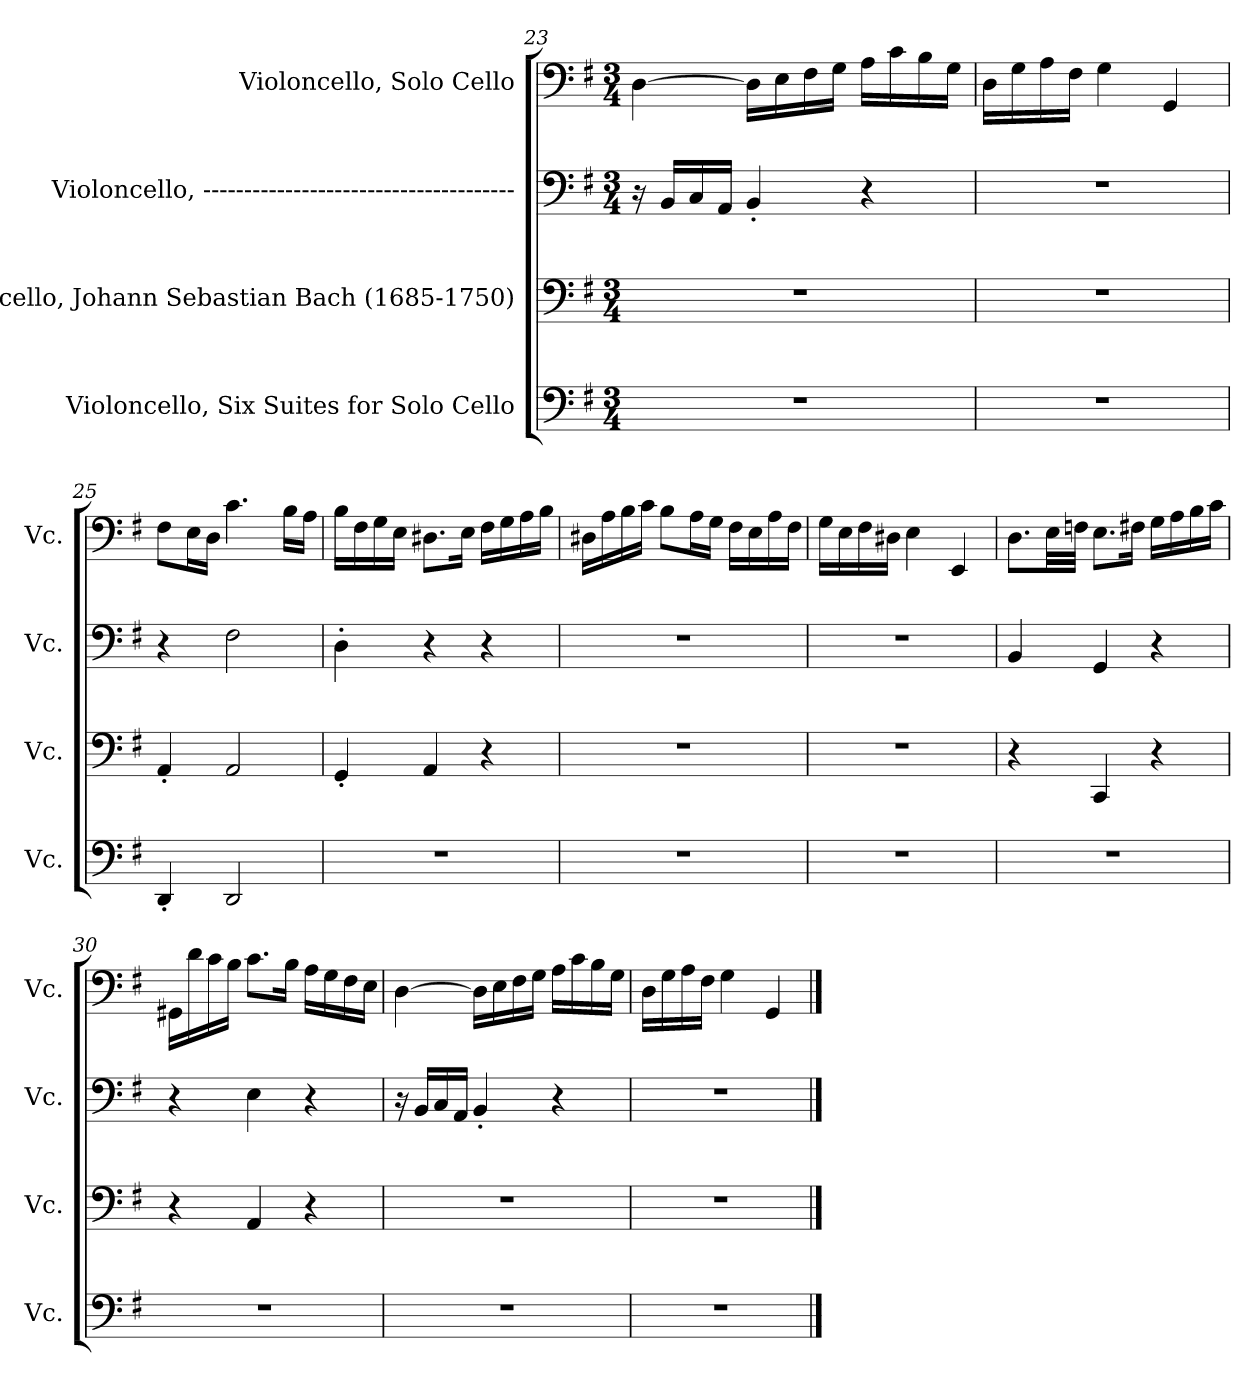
**kern	**kern	**kern	**kern
*part4	*part3	*part2	*part1
*staff4	*staff3	*staff2	*staff1
*I"Violoncello, Six Suites for Solo Cello	*I"Violoncello, Johann Sebastian Bach  (1685-1750)	*I"Violoncello, --------------------------------------	*I"Violoncello, Solo Cello
*I'Vc.	*I'Vc.	*I'Vc.	*I'Vc.
*clefF4	*clefF4	*clefF4	*clefF4
*k[f#]	*k[f#]	*k[f#]	*k[f#]
*M3/4	*M3/4	*M3/4	*M3/4
=23	=23	=23	=23
2.r	2.r	16r	[4D\
.	.	16BB/LL	.
.	.	16C/	.
.	.	16AA/JJ	.
.	.	4BB'/	16D\LL]
.	.	.	16E\
.	.	.	16F#\
.	.	.	16G\JJ
.	.	4r	16A\LL
.	.	.	16c\
.	.	.	16B\
.	.	.	16G\JJ
=24	=24	=24	=24
2.r	2.r	2.r	16D\LL
.	.	.	16G\
.	.	.	16A\
.	.	.	16F#\JJ
.	.	.	4G\
.	.	.	4GG/
!!LO:PB:g=z
=25	=25	=25	=25
4DD'/	4AA'/	4r	8F#\L
.	.	.	16E\L
.	.	.	16D\JJ
2DD/	2AA/	2F#\	4.c\
.	.	.	16B\LL
.	.	.	16A\JJ
=26	=26	=26	=26
2.r	4GG'/	4D'\	16B\LL
.	.	.	16F#\
.	.	.	16G\
.	.	.	16E\JJ
.	4AA/	4r	8.D#X\L
.	.	.	16E\Jk
.	4r	4r	16F#\LL
.	.	.	16G\
.	.	.	16A\
.	.	.	16B\JJ
=27	=27	=27	=27
2.r	2.r	2.r	16D#X\LL
.	.	.	16A\
.	.	.	16B\
.	.	.	16c\JJ
.	.	.	8B\L
.	.	.	16A\L
.	.	.	16G\JJ
.	.	.	16F#\LL
.	.	.	16E\
.	.	.	16A\
.	.	.	16F#\JJ
=28	=28	=28	=28
2.r	2.r	2.r	16G\LL
.	.	.	16E\
.	.	.	16F#\
.	.	.	16D#X\JJ
.	.	.	4E\
.	.	.	4EE/
!!LO:LB:g=z
=29	=29	=29	=29
2.r	4r	4BB/	8.D\L
.	.	.	32E\LL
.	.	.	32Fn\JJJ
.	4CC/	4GG/	8.E\L
.	.	.	16F#X\Jk
.	4r	4r	16G\LL
.	.	.	16A\
.	.	.	16B\
.	.	.	16c\JJ
=30	=30	=30	=30
2.r	4r	4r	16GG#X\LL
.	.	.	16d\
.	.	.	16c\
.	.	.	16B\JJ
.	4AA/	4E\	8.c\L
.	.	.	16B\Jk
.	4r	4r	16A\LL
.	.	.	16G\
.	.	.	16F#\
.	.	.	16E\JJ
=31	=31	=31	=31
2.r	2.r	16r	[4D\
.	.	16BB/LL	.
.	.	16C/	.
.	.	16AA/JJ	.
.	.	4BB'/	16D\LL]
.	.	.	16E\
.	.	.	16F#\
.	.	.	16G\JJ
.	.	4r	16A\LL
.	.	.	16c\
.	.	.	16B\
.	.	.	16G\JJ
=32	=32	=32	=32
2.r	2.r	2.r	16D\LL
.	.	.	16G\
.	.	.	16A\
.	.	.	16F#\JJ
.	.	.	4G\
*	*	*	*MM20
.	.	.	4GG/
==	==	==	==
*-	*-	*-	*-
